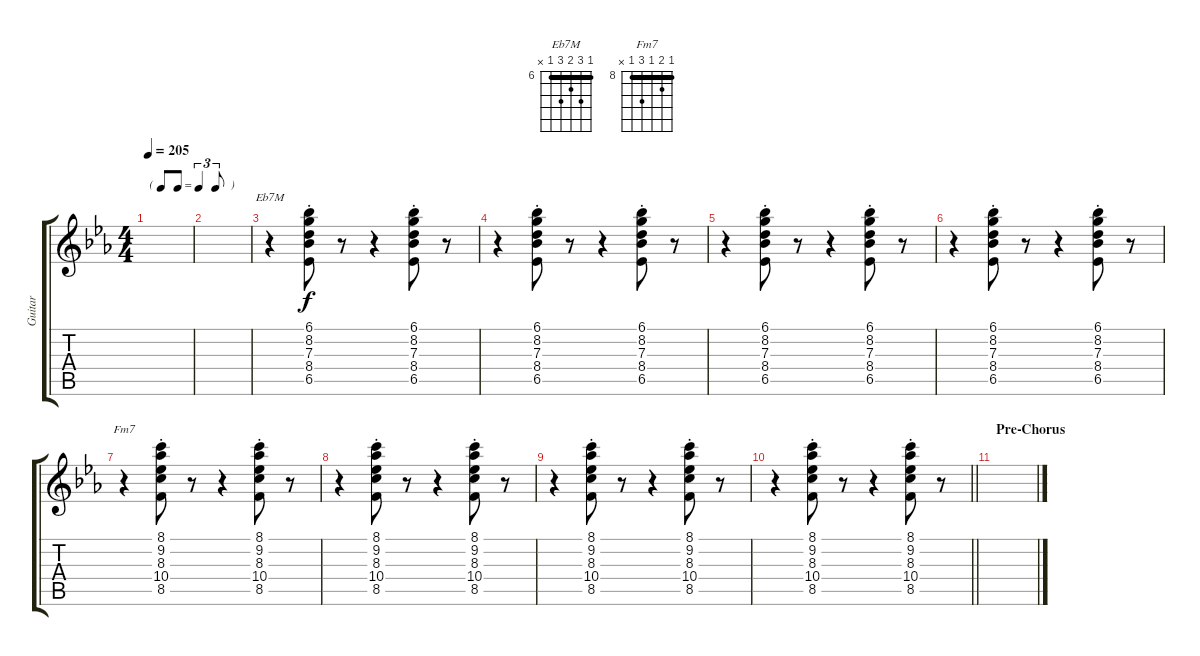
\track ("Guitar" "Guitar") {instrument electricguitarclean}
\staff {score tabs}
\tuning (E4 B3 G3 D3 A2 E2) {hide}
\chord ("Eb7M" 6 8 7 8 6 x) {firstfret 6 barre 6}
\chord ("Fm7" 8 9 8 10 8 x) {firstfret 8 barre 8}
\ts (4 4)
\tf triplet8th
\tempo 205
\clef g2
\ks eb
|
|
r.4{ch "Eb7M"} (6.1{st} 8.2{st} 7.3{st} 8.4{st} 6.5{st}).8 r.8 r.4 (6.1{st} 8.2{st} 7.3{st} 8.4{st} 6.5{st}).8 r.8 |
r.4 (6.1{st} 8.2{st} 7.3{st} 8.4{st} 6.5{st}).8 r.8 r.4 (6.1{st} 8.2{st} 7.3{st} 8.4{st} 6.5{st}).8 r.8 |
r.4 (6.1{st} 8.2{st} 7.3{st} 8.4{st} 6.5{st}).8 r.8 r.4 (6.1{st} 8.2{st} 7.3{st} 8.4{st} 6.5{st}).8 r.8 |
r.4 (6.1{st} 8.2{st} 7.3{st} 8.4{st} 6.5{st}).8 r.8 r.4 (6.1{st} 8.2{st} 7.3{st} 8.4{st} 6.5{st}).8 r.8 |
r.4{ch "Fm7"} (8.1{st} 9.2{st} 8.3{st} 10.4{st} 8.5{st}).8 r.8 r.4 (8.1{st} 9.2{st} 8.3{st} 10.4{st} 8.5{st}).8 r.8 |
r.4 (8.1{st} 9.2{st} 8.3{st} 10.4{st} 8.5{st}).8 r.8 r.4 (8.1{st} 9.2{st} 8.3{st} 10.4{st} 8.5{st}).8 r.8 |
r.4 (8.1{st} 9.2{st} 8.3{st} 10.4{st} 8.5{st}).8 r.8 r.4 (8.1{st} 9.2{st} 8.3{st} 10.4{st} 8.5{st}).8 r.8 |
\barLineRight lightlight
r.4 (8.1{st} 9.2{st} 8.3{st} 10.4{st} 8.5{st}).8 r.8 r.4 (8.1{st} 9.2{st} 8.3{st} 10.4{st} 8.5{st}).8 r.8 |
\section ("" "Pre-Chorus")
